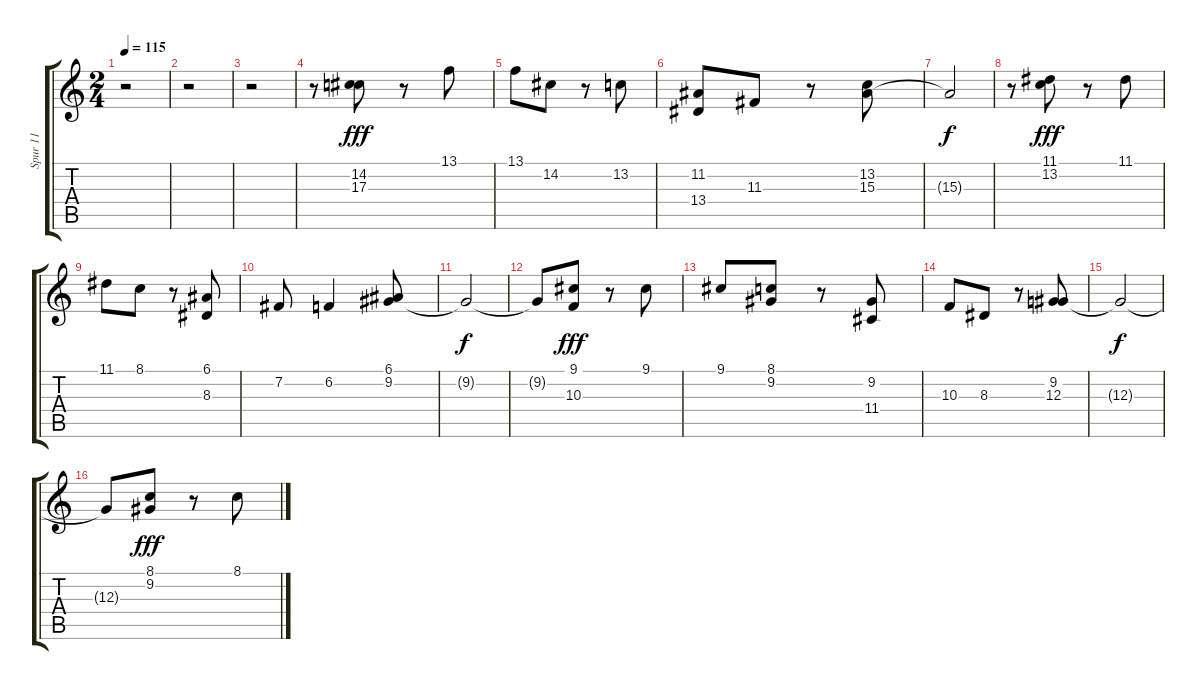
\track ("Spur 11" "Spur 11") {instrument altosax}
\staff {score tabs}
\tuning (E4 B3 G3 D3 A2 E2) {hide}
\ts (2 4)
\tempo 115
\clef g2
\ks c
r.2{dy fff} |
r.2 |
r.2 |
r.8 (14.2 17.3).8 r.8 13.1.8 |
13.1.8 14.2.8 r.8 13.2.8 |
(11.2 13.4).8 11.3.8 r.8 (13.2 15.3).8 |
15.3{t}.2{dy f} |
r.8 (11.1 13.2).8{dy fff} r.8 11.1.8 |
11.1.8 8.1.8 r.8 (6.1 8.3).8 |
7.2.8 6.2.4 (6.1 9.2).8 |
9.2{t}.2{dy f} |
9.2{t}.8 (9.1 10.3).8{dy fff} r.8 9.1.8 |
9.1.8 (8.1 9.2).8 r.8 (9.2 11.4).8 |
10.3.8 8.3.8 r.8 (9.2 12.3).8 |
12.3{t}.2{dy f} |
12.3{t}.8 (8.1 9.2).8{dy fff} r.8 8.1.8
